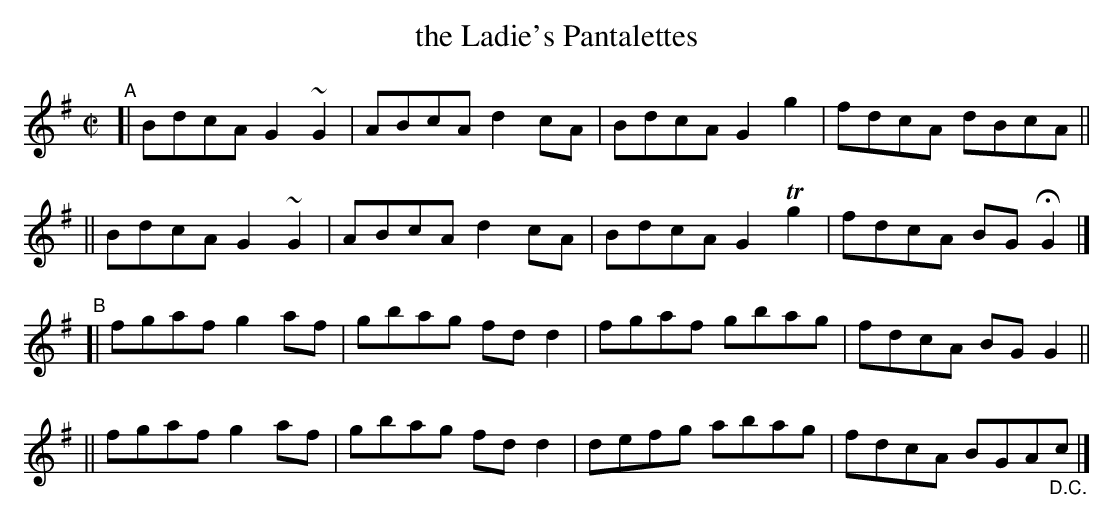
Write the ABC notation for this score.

X:1
T: the Ladie's Pantalettes
M: C|
L: 1/8
K: G
"^A"\
[| BdcA G2~G2 | ABcA d2cA | BdcA G2g2 | fdcA dBcA ||
|| BdcA G2~G2 | ABcA d2cA | BdcA G2Tg2 | fdcA BGHG2 |]
"^B"\
[| fgaf g2af | gbag fdd2 | fgaf gbag | fdcA BGG2 ||
|| fgaf g2af | gbag fdd2 | defg abag | fdcA BGA"_D.C."c |]
